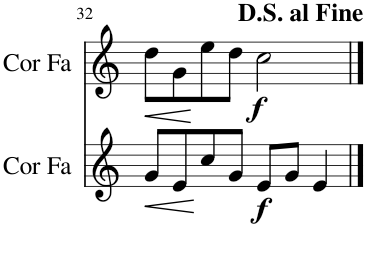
**kern	**dynam	**kern	**dynam
*part2	*part2	*part1	*part1
*staff2	*staff2	*staff1	*staff1
*I"Cor en Fa	*	*I"Cor en Fa	*
*I'Cor Fa	*	*I'Cor Fa	*
!!LO:PB:g=z
*clefG2	*	*clefG2	*
*Trd4c7	*	*Trd4c7	*
*k[]	*	*k[]	*
*M4/4	*	*M4/4	*
=32	=32	=32	=32
!	!LO:HP:b	!	!LO:HP:b
8g/L	<	8dd\L	<
8e/	.	8g\	.
8cc/	.	8ee\	.
8g/J	.	8dd\J	.
!	!LO:DY:b	!	!LO:DY:b
8e/L	f	2cc\	f
8g/J	.	.	.
4e/	.	.	.
.	[	.	[
==	==	==	==
*-	*-	*-	*-
